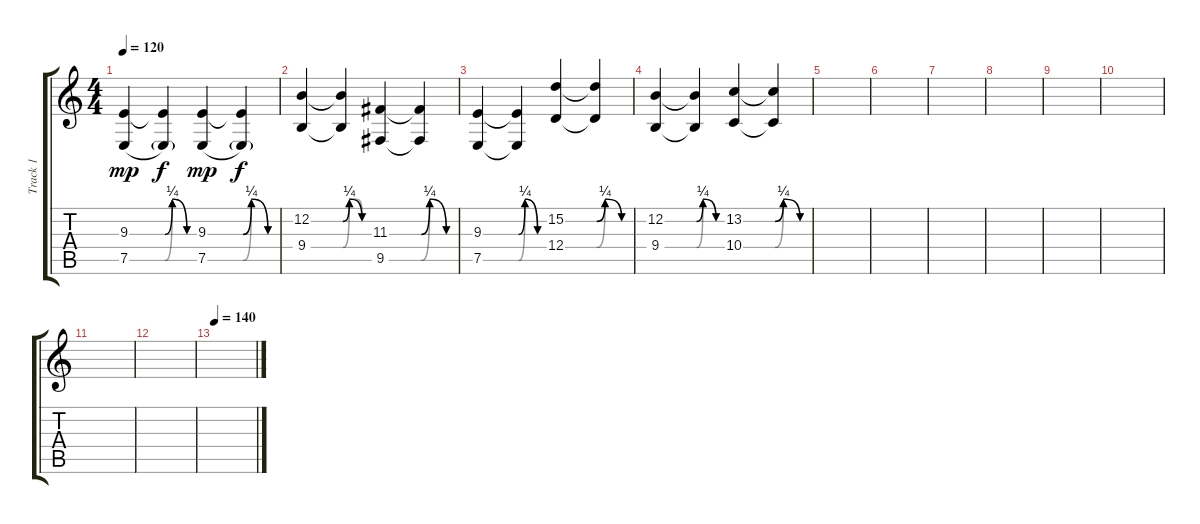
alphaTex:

\track ("Track 1" "Track 1") {instrument vibraphone}
\staff {score tabs}
\tuning (E4 B3 G3 D3 A2 E2) {hide}
\ts (4 4)
\tempo 120
\clef g2
\ks c
(9.3 7.5{be (hold 0 0 60 0)}).4{dy mp} (9.3{be (custom 0 0 15 1 45 0 60 0) t} 7.5{be (custom 0 0 15 1 45 0 60 0) t}).4{dy f} (9.3 7.5{be (hold 0 0 60 0)}).4{dy mp} (9.3{be (custom 0 0 15 1 45 0 60 0) t} 7.5{be (custom 0 0 15 1 45 0 60 0) t}).4{dy f} |
(12.2 9.4).4 (12.2{be (custom 0 0 15 1 44 0 46 0 60 0) t} 9.4{be (custom 0 0 15 1 30 1 45 0 60 0) t}).4 (11.3 9.5).4 (11.3{be (custom 0 0 15 1 45 0 60 0) t} 9.5{be (custom 0 0 15 1 45 0 60 0) t}).4 |
(9.3 7.5).4 (9.3{be (custom 0 0 15 1 45 0 60 0) t} 7.5{be (custom 0 0 15 1 44 0 60 0) t}).4 (15.2 12.4).4 (15.2{be (custom 0 0 15 1 45 0 60 0) t} 12.4{be (custom 0 0 15 1 45 0 60 0) t}).4 |
(12.2 9.4).4 (12.2{be (custom 0 0 15 1 46 0 60 0) t} 9.4{be (custom 0 0 15 1 45 0 60 0) t}).4 (13.2 10.4).4 (13.2{be (custom 0 0 15 1 45 0 60 0) t} 10.4{be (custom 0 0 15 1 45 0 60 0) t}).4 |
|
|
|
|
|
|
|
|
\tempo 140
